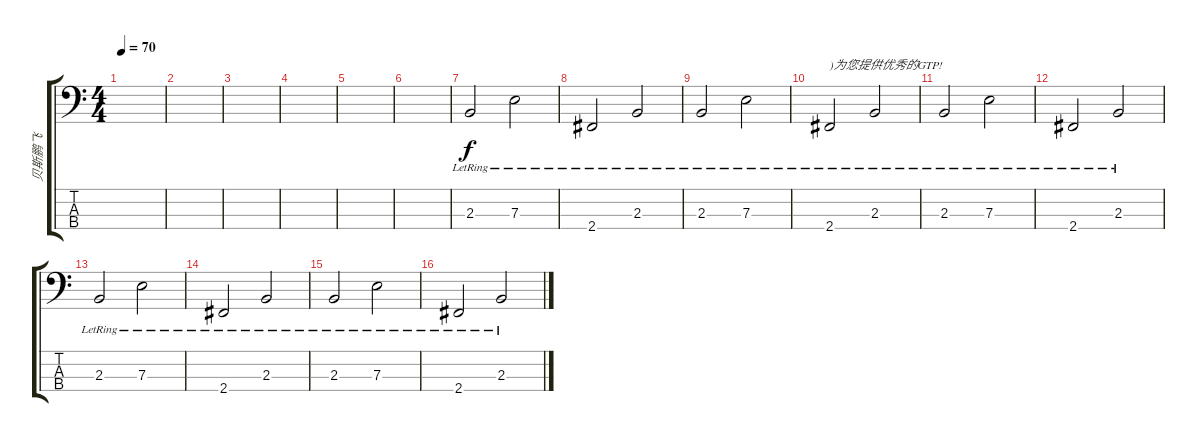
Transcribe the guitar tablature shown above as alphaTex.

\track ("贝斯鹏飞" "贝斯鹏飞") {instrument electricbassfinger}
\staff {score tabs}
\tuning (G2 D2 A1 E1) {hide}
\ts (4 4)
\tempo 70
\clef f4
\ks c
|
|
|
|
|
|
2.3{lr}.2 7.3{lr}.2 |
2.4{lr}.2 2.3{lr}.2 |
2.3{lr}.2 7.3{lr}.2 |
2.4{lr}.2{txt ")为您提供优秀的GTP!"} 2.3{lr}.2 |
2.3{lr}.2 7.3{lr}.2 |
2.4{lr}.2 2.3{lr}.2 |
2.3{lr}.2 7.3{lr}.2 |
2.4{lr}.2 2.3{lr}.2 |
2.3{lr}.2 7.3{lr}.2 |
2.4{lr}.2 2.3{lr}.2
